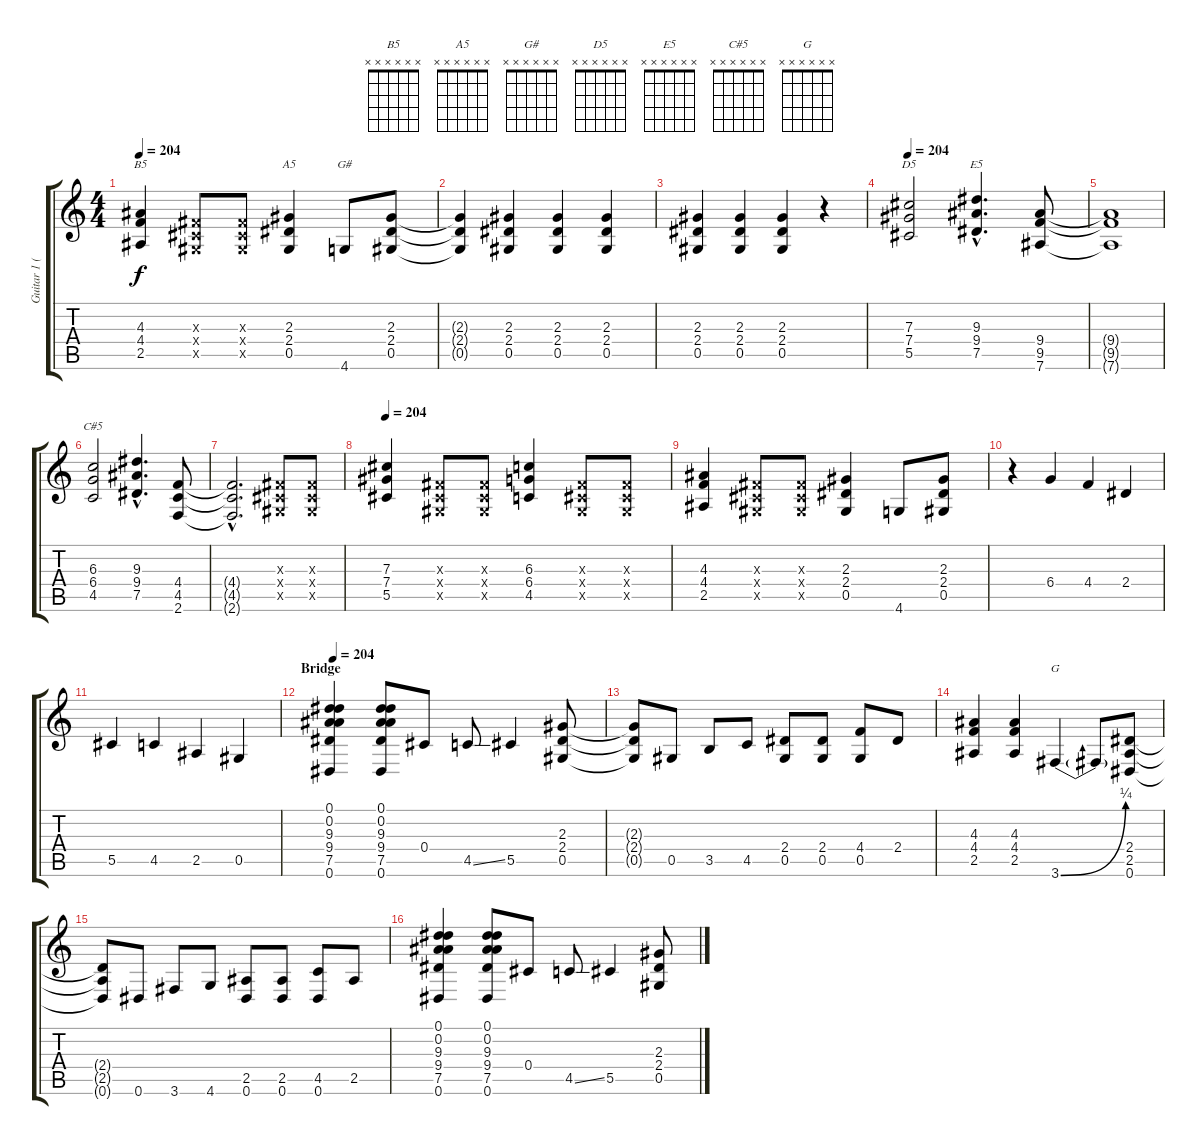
\track ("Guitar 1 (Slash)" "Guitar 1 (") {instrument overdrivenguitar}
\staff {score tabs}
\tuning (Eb4 Bb3 Gb3 Db3 Ab2 Eb2) {hide}
\chord ("B5" x x x x x x)
\chord ("A5" x x x x x x)
\chord ("G#" x x x x x x)
\chord ("D5" x x x x x x)
\chord ("E5" x x x x x x)
\chord ("C#5" x x x x x x)
\chord ("G" x x x x x x)
\ts (4 4)
\tempo 204
\clef g2
\ks c
(4.3 4.4 2.5).4{ch "B5" dy f} (0.3{x} 0.4{x} 0.5{x}).8 (0.3{x} 0.4{x} 0.5{x}).8 (2.3 2.4 0.5).4{ch "A5"} 4.6.8{ch "G#"} (2.3 2.4 0.5).8 |
(2.3{t} 2.4{t} 0.5{t}).4 (2.3 2.4 0.5).4 (2.3 2.4 0.5).4 (2.3 2.4 0.5).4 |
(2.3 2.4 0.5).4 (2.3 2.4 0.5).4 (2.3 2.4 0.5).4 r.4 |
\tempo 204
(7.3 7.4 5.5).2{ch "D5"} (9.3{hac} 9.4{hac} 7.5{hac}).4{d ch "E5"} (9.4 9.5 7.6).8 |
(9.4{t} 9.5{t} 7.6{t}).1 |
(6.3 6.4 4.5).2{ch "C#5"} (9.3{hac} 9.4{hac} 7.5{hac}).4{d} (4.4 4.5 2.6).8 |
(4.4{hac t} 4.5{hac t} 2.6{hac t}).2{d} (0.3{x} 0.4{x} 0.5{x}).8 (0.3{x} 0.4{x} 0.5{x}).8 |
\tempo 204
(7.3 7.4 5.5).4 (0.3{x} 0.4{x} 0.5{x}).8 (0.3{x} 0.4{x} 0.5{x}).8 (6.3 6.4 4.5).4 (0.3{x} 0.4{x} 0.5{x}).8 (0.3{x} 0.4{x} 0.5{x}).8 |
(4.3 4.4 2.5).4 (0.3{x} 0.4{x} 0.5{x}).8 (0.3{x} 0.4{x} 0.5{x}).8 (2.3 2.4 0.5).4 4.6.8 (2.3 2.4 0.5).8 |
r.4 6.4.4 4.4.4 2.4.4 |
5.5.4 4.5.4 2.5.4 0.5.4 |
\section ("" "Bridge")
\tempo 204
(0.1 0.2 9.3 9.4 7.5 0.6).4 (0.1 0.2 9.3 9.4 7.5 0.6).8 0.4.8 4.5{ss}.8 5.5.4 (2.3 2.4 0.5).8 |
(2.3{t} 2.4{t} 0.5{t}).8 0.5.8 3.5.8 4.5.8 (2.4 0.5).8 (2.4 0.5).8 (4.4 0.5).8 2.4.8 |
(4.3 4.4 2.5).4 (4.3 4.4 2.5).4 3.6{be (bend 0 0 60 1)}.4{ch "G"} 3.6{t}.8 (2.4 2.5 0.6).8 |
(2.4{t} 2.5{t} 0.6{t}).8 0.6.8 3.6.8 4.6.8 (2.5 0.6).8 (2.5 0.6).8 (4.5 0.6).8 2.5.8 |
(0.1 0.2 9.3 9.4 7.5 0.6).4 (0.1 0.2 9.3 9.4 7.5 0.6).8 0.4.8 4.5{ss}.8 5.5.4 (2.3 2.4 0.5).8
